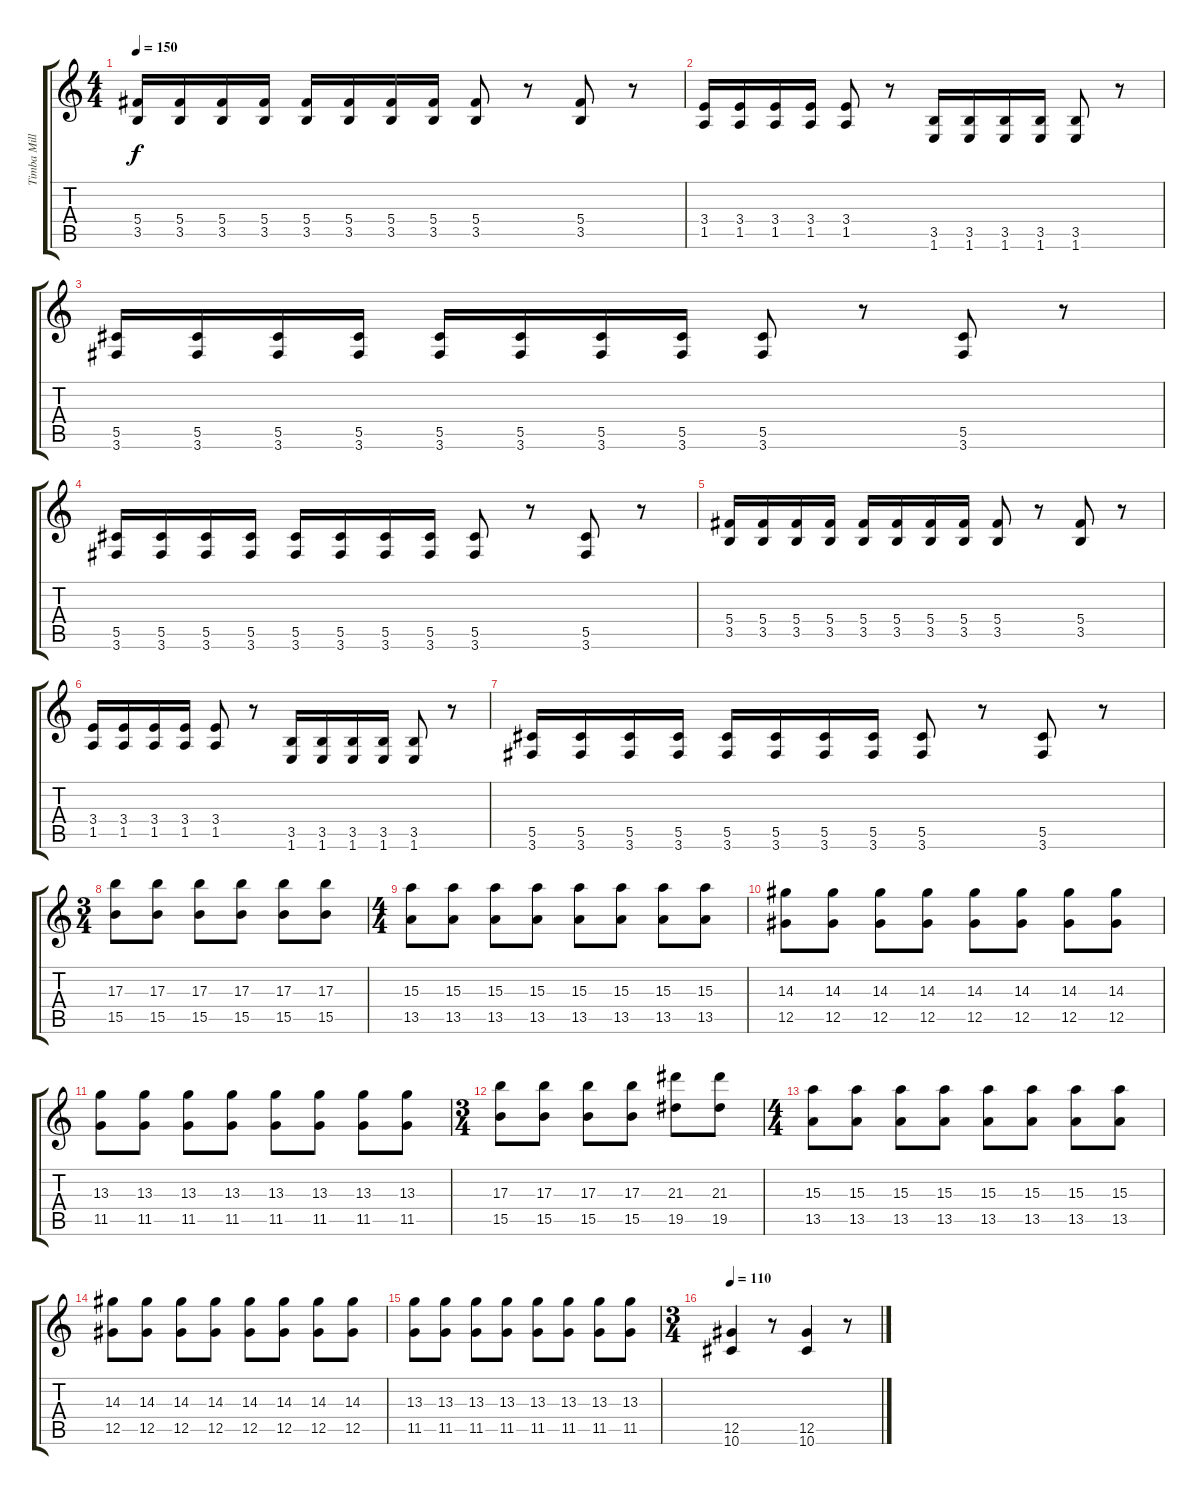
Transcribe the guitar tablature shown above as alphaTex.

\track ("Timba Millar" "Timba Mill") {instrument distortionguitar}
\staff {score tabs}
\tuning (Eb4 Bb3 Gb3 Db3 Ab2 Eb2) {hide}
\ts (4 4)
\tempo 150
\clef g2
\ks c
(5.4 3.5).16{dy f} (5.4 3.5).16 (5.4 3.5).16 (5.4 3.5).16 (5.4 3.5).16 (5.4 3.5).16 (5.4 3.5).16 (5.4 3.5).16 (5.4 3.5).8 r.8 (5.4 3.5).8 r.8 |
(3.4 1.5).16 (3.4 1.5).16 (3.4 1.5).16 (3.4 1.5).16 (3.4 1.5).8 r.8 (3.5 1.6).16 (3.5 1.6).16 (3.5 1.6).16 (3.5 1.6).16 (3.5 1.6).8 r.8 |
(5.5 3.6).16 (5.5 3.6).16 (5.5 3.6).16 (5.5 3.6).16 (5.5 3.6).16 (5.5 3.6).16 (5.5 3.6).16 (5.5 3.6).16 (5.5 3.6).8 r.8 (5.5 3.6).8 r.8 |
(5.5 3.6).16 (5.5 3.6).16 (5.5 3.6).16 (5.5 3.6).16 (5.5 3.6).16 (5.5 3.6).16 (5.5 3.6).16 (5.5 3.6).16 (5.5 3.6).8 r.8 (5.5 3.6).8 r.8 |
(5.4 3.5).16 (5.4 3.5).16 (5.4 3.5).16 (5.4 3.5).16 (5.4 3.5).16 (5.4 3.5).16 (5.4 3.5).16 (5.4 3.5).16 (5.4 3.5).8 r.8 (5.4 3.5).8 r.8 |
(3.4 1.5).16 (3.4 1.5).16 (3.4 1.5).16 (3.4 1.5).16 (3.4 1.5).8 r.8 (3.5 1.6).16 (3.5 1.6).16 (3.5 1.6).16 (3.5 1.6).16 (3.5 1.6).8 r.8 |
(5.5 3.6).16 (5.5 3.6).16 (5.5 3.6).16 (5.5 3.6).16 (5.5 3.6).16 (5.5 3.6).16 (5.5 3.6).16 (5.5 3.6).16 (5.5 3.6).8 r.8 (5.5 3.6).8 r.8 |
\ts (3 4)
(17.3 15.5).8 (17.3 15.5).8 (17.3 15.5).8 (17.3 15.5).8 (17.3 15.5).8 (17.3 15.5).8 |
\ts (4 4)
(15.3 13.5).8 (15.3 13.5).8 (15.3 13.5).8 (15.3 13.5).8 (15.3 13.5).8 (15.3 13.5).8 (15.3 13.5).8 (15.3 13.5).8 |
(14.3 12.5).8 (14.3 12.5).8 (14.3 12.5).8 (14.3 12.5).8 (14.3 12.5).8 (14.3 12.5).8 (14.3 12.5).8 (14.3 12.5).8 |
(13.3 11.5).8 (13.3 11.5).8 (13.3 11.5).8 (13.3 11.5).8 (13.3 11.5).8 (13.3 11.5).8 (13.3 11.5).8 (13.3 11.5).8 |
\ts (3 4)
(17.3 15.5).8 (17.3 15.5).8 (17.3 15.5).8 (17.3 15.5).8 (21.3 19.5).8 (21.3 19.5).8 |
\ts (4 4)
(15.3 13.5).8 (15.3 13.5).8 (15.3 13.5).8 (15.3 13.5).8 (15.3 13.5).8 (15.3 13.5).8 (15.3 13.5).8 (15.3 13.5).8 |
(14.3 12.5).8 (14.3 12.5).8 (14.3 12.5).8 (14.3 12.5).8 (14.3 12.5).8 (14.3 12.5).8 (14.3 12.5).8 (14.3 12.5).8 |
(13.3 11.5).8 (13.3 11.5).8 (13.3 11.5).8 (13.3 11.5).8 (13.3 11.5).8 (13.3 11.5).8 (13.3 11.5).8 (13.3 11.5).8 |
\ts (3 4)
\tempo 110
(12.5 10.6).4 r.8 (12.5 10.6).4 r.8
